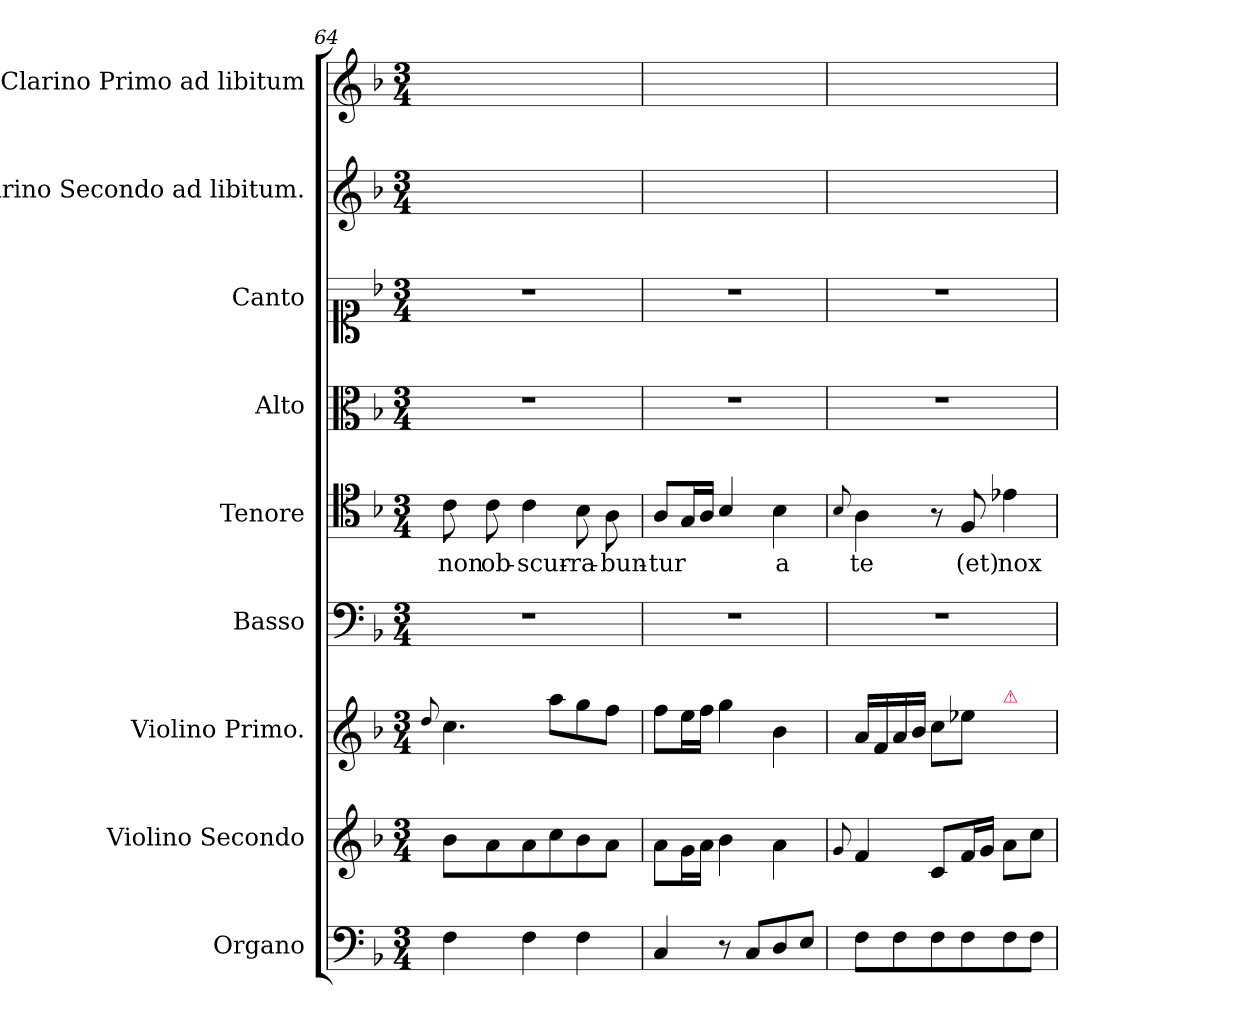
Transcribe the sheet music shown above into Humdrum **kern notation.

**kern	**kern	**kern	**kern	**kern	**text	**kern	**kern	**kern	**kern
*part9	*part8	*part7	*part6	*part5	*part5	*part4	*part3	*part2	*part1
*staff9	*staff8	*staff7	*staff6	*staff5	*staff5	*staff4	*staff3	*staff2	*staff1
*I"Organo	*I"Violino Secondo	*I"Violino Primo.	*I"Basso	*I"Tenore	*	*I"Alto	*I"Canto	*I"Clarino Secondo ad libitum.	*I"Clarino Primo ad libitum
*I'org	*	*I'vl I	*I'B	*I'T	*	*I'A	*I'C	*I'clno II	*I'clno I
*clefF4	*clefG2	*clefG2	*clefF4	*clefC4	*	*clefC3	*clefC1	*clefG2	*clefG2
*k[b-]	*k[b-]	*k[b-]	*k[b-]	*k[b-]	*	*k[b-]	*k[b-]	*k[b-]	*k[b-]
*F:	*F:	*F:	*F:	*F:	*	*F:	*F:	*F:	*F:
*M3/4	*M3/4	*M3/4	*M3/4	*M3/4	*	*M3/4	*M3/4	*M3/4	*M3/4
=64	=64	=64	=64	=64	=64	=64	=64	=64	=64
.	.	8qqdd/	.	.	.	.	.	.	.
4F\	8b-\L	4.cc\	2.r	8c\	non	2.r	2.r	2.ryy	2.ryy
.	8a\	.	.	8c\	ob-	.	.	.	.
4F\	8a\	.	.	4c\	-scur-	.	.	.	.
.	8cc\	8aa\L	.	.	.	.	.	.	.
4F\	8b-\	8gg\	.	8B-\	-ra-	.	.	.	.
.	8a\J	8ff\J	.	8A\	-bun-	.	.	.	.
=65	=65	=65	=65	=65	=65	=65	=65	=65	=65
4C/	8a\L	8ff\L	2.r	8A/L	-tur	2.r	2.r	2.ryy	2.ryy
.	16g\L	16ee\L	.	16G/L	.	.	.	.	.
.	16a\JJ	16ff\JJ	.	16A/JJ	.	.	.	.	.
8r	4b-\	4gg\	.	4B-/	.	.	.	.	.
8C/L	.	.	.	.	.	.	.	.	.
8D/	4a\	4b-\	.	4B-\	a	.	.	.	.
8E/J	.	.	.	.	.	.	.	.	.
=66	=66	=66	=66	=66	=66	=66	=66	=66	=66
.	8qqg/	.	.	8qqB-/	.	.	.	.	.
8F\L	4f/	16a/LL	2.r	4A\	te	2.r	2.r	2.ryy	2.ryy
.	.	16f/	.	.	.	.	.	.	.
8F\	.	16a/	.	.	.	.	.	.	.
.	.	16b-/JJ	.	.	.	.	.	.	.
8F\	8c/L	8cc\L	.	8r	.	.	.	.	.
8F\	16f/L	8ee-X\J	.	8F/	(et)	.	.	.	.
.	16g/JJ	.	.	.	.	.	.	.	.
!	!	!LO:TX:a:color=crimson:t=⚠	!	!	!	!	!	!	!
8F\	8a\L	4ryy	.	4e-X\	nox	.	.	.	.
8F\J	8cc\J	.	.	.	.	.	.	.	.
=	=	=	=	=	=	=	=	=	=
*-	*-	*-	*-	*-	*-	*-	*-	*-	*-
